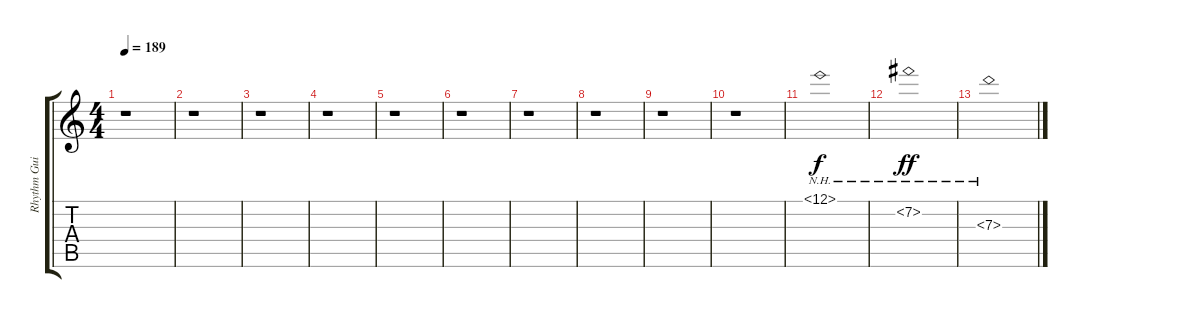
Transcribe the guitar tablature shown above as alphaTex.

\track ("Rhythm Guitar I" "Rhythm Gui") {instrument overdrivenguitar}
\staff {score tabs}
\tuning (E4 B3 G3 D3 A2 E2) {hide}
\ts (4 4)
\tempo 189
\clef g2
\ks c
r.1{dy f} |
r.1 |
r.1 |
r.1 |
r.1 |
r.1 |
r.1 |
r.1 |
r.1 |
r.1 |
12.1{nh}.1 |
7.2{nh}.1{dy ff} |
7.3{nh}.1
